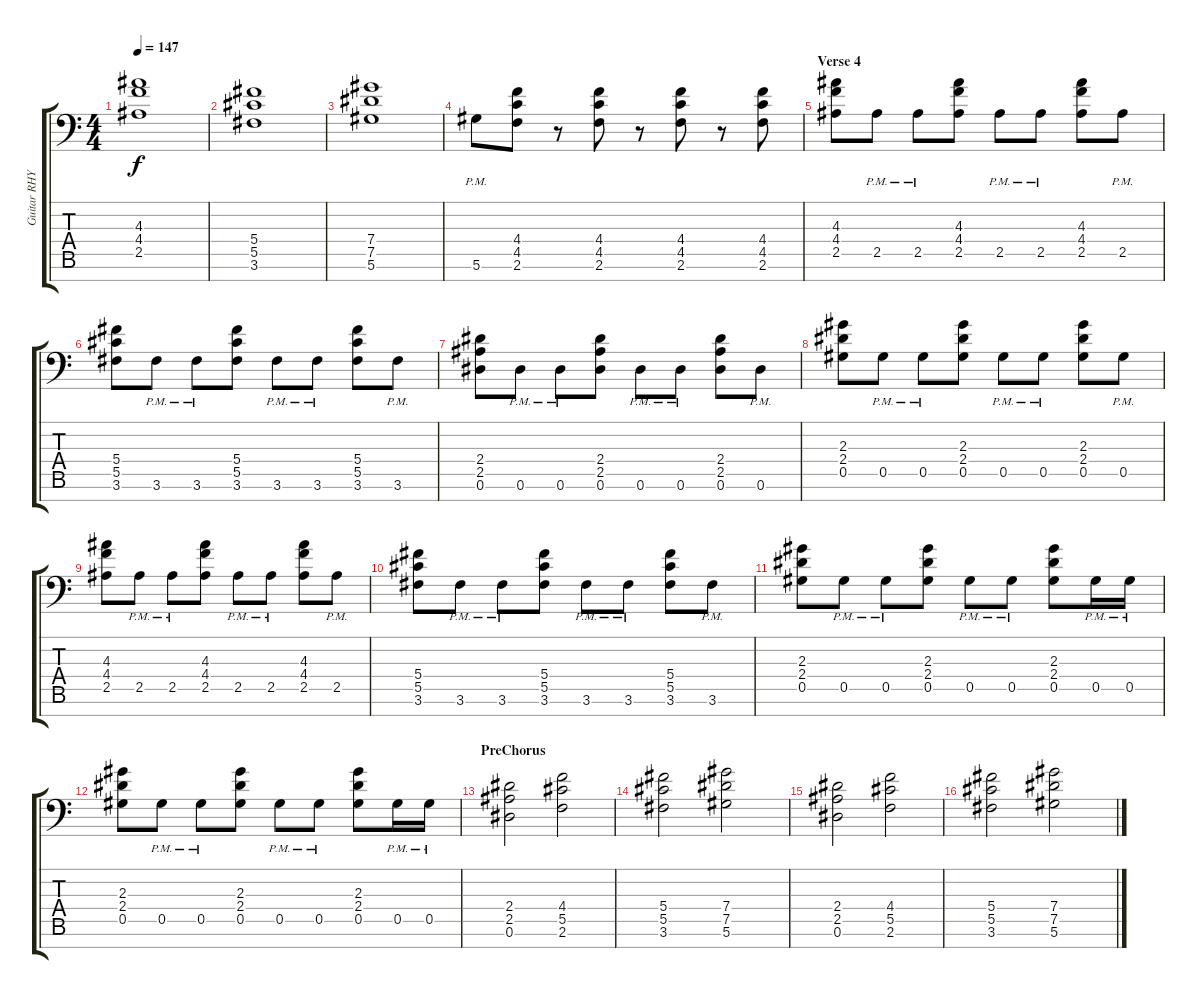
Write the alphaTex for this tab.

\track ("Guitar RHYTHM 7string" "Guitar RHY") {instrument distortionguitar}
\staff {score tabs}
\tuning (Eb4 Bb3 Gb3 Db3 Ab2 Eb2 Bb1) {hide}
\ts (4 4)
\tempo 147
\clef f4
\ks c
(4.3 4.4 2.5).1{dy f} |
(5.4 5.5 3.6).1 |
(7.4 7.5 5.6).1 |
5.6{pm}.8 (4.4 4.5 2.6).8 r.8 (4.4 4.5 2.6).8 r.8 (4.4 4.5 2.6).8 r.8 (4.4 4.5 2.6).8 |
\section ("" "Verse 4")
(4.3 4.4 2.5).8 2.5{pm}.8 2.5{pm}.8 (4.3 4.4 2.5).8 2.5{pm}.8 2.5{pm}.8 (4.3 4.4 2.5).8 2.5{pm}.8 |
(5.4 5.5 3.6).8 3.6{pm}.8 3.6{pm}.8 (5.4 5.5 3.6).8 3.6{pm}.8 3.6{pm}.8 (5.4 5.5 3.6).8 3.6{pm}.8 |
(2.4 2.5 0.6).8 0.6{pm}.8 0.6{pm}.8 (2.4 2.5 0.6).8 0.6{pm}.8 0.6{pm}.8 (2.4 2.5 0.6).8 0.6{pm}.8 |
(2.3 2.4 0.5).8 0.5{pm}.8 0.5{pm}.8 (2.3 2.4 0.5).8 0.5{pm}.8 0.5{pm}.8 (2.3 2.4 0.5).8 0.5{pm}.8 |
(4.3 4.4 2.5).8 2.5{pm}.8 2.5{pm}.8 (4.3 4.4 2.5).8 2.5{pm}.8 2.5{pm}.8 (4.3 4.4 2.5).8 2.5{pm}.8 |
(5.4 5.5 3.6).8 3.6{pm}.8 3.6{pm}.8 (5.4 5.5 3.6).8 3.6{pm}.8 3.6{pm}.8 (5.4 5.5 3.6).8 3.6{pm}.8 |
(2.3 2.4 0.5).8 0.5{pm}.8 0.5{pm}.8 (2.3 2.4 0.5).8 0.5{pm}.8 0.5{pm}.8 (2.3 2.4 0.5).8 0.5{pm}.16 0.5{pm}.16 |
(2.3 2.4 0.5).8 0.5{pm}.8 0.5{pm}.8 (2.3 2.4 0.5).8 0.5{pm}.8 0.5{pm}.8 (2.3 2.4 0.5).8 0.5{pm}.16 0.5{pm}.16 |
\section ("" "PreChorus")
(2.4 2.5 0.6).2 (4.4 5.5 2.6).2 |
(5.4 5.5 3.6).2 (7.4 7.5 5.6).2 |
(2.4 2.5 0.6).2 (4.4 5.5 2.6).2 |
(5.4 5.5 3.6).2 (7.4 7.5 5.6).2
